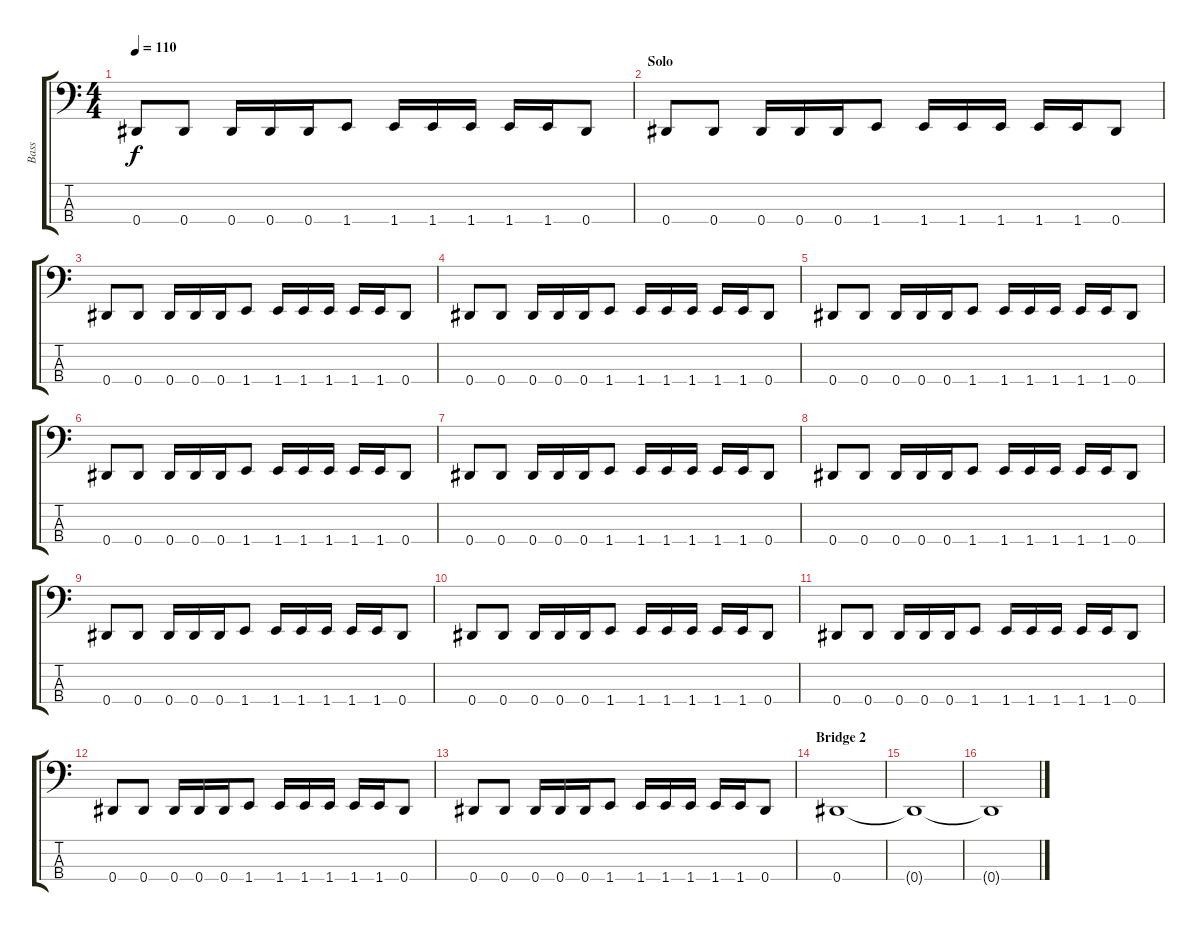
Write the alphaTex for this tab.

\track ("Bass" "Bass") {instrument electricbasspick}
\staff {score tabs}
\tuning (Gb2 Db2 Ab1 Eb1) {hide}
\ts (4 4)
\tempo 110
\clef f4
\ks c
0.4.8{dy f} 0.4.8 0.4.16 0.4.16 0.4.16 1.4.8 1.4.16 1.4.16 1.4.16 1.4.16 1.4.16 0.4.8 |
\section ("" "Solo")
0.4.8 0.4.8 0.4.16 0.4.16 0.4.16 1.4.8 1.4.16 1.4.16 1.4.16 1.4.16 1.4.16 0.4.8 |
0.4.8 0.4.8 0.4.16 0.4.16 0.4.16 1.4.8 1.4.16 1.4.16 1.4.16 1.4.16 1.4.16 0.4.8 |
0.4.8 0.4.8 0.4.16 0.4.16 0.4.16 1.4.8 1.4.16 1.4.16 1.4.16 1.4.16 1.4.16 0.4.8 |
0.4.8 0.4.8 0.4.16 0.4.16 0.4.16 1.4.8 1.4.16 1.4.16 1.4.16 1.4.16 1.4.16 0.4.8 |
0.4.8 0.4.8 0.4.16 0.4.16 0.4.16 1.4.8 1.4.16 1.4.16 1.4.16 1.4.16 1.4.16 0.4.8 |
0.4.8 0.4.8 0.4.16 0.4.16 0.4.16 1.4.8 1.4.16 1.4.16 1.4.16 1.4.16 1.4.16 0.4.8 |
0.4.8 0.4.8 0.4.16 0.4.16 0.4.16 1.4.8 1.4.16 1.4.16 1.4.16 1.4.16 1.4.16 0.4.8 |
0.4.8 0.4.8 0.4.16 0.4.16 0.4.16 1.4.8 1.4.16 1.4.16 1.4.16 1.4.16 1.4.16 0.4.8 |
0.4.8 0.4.8 0.4.16 0.4.16 0.4.16 1.4.8 1.4.16 1.4.16 1.4.16 1.4.16 1.4.16 0.4.8 |
0.4.8 0.4.8 0.4.16 0.4.16 0.4.16 1.4.8 1.4.16 1.4.16 1.4.16 1.4.16 1.4.16 0.4.8 |
0.4.8 0.4.8 0.4.16 0.4.16 0.4.16 1.4.8 1.4.16 1.4.16 1.4.16 1.4.16 1.4.16 0.4.8 |
0.4.8 0.4.8 0.4.16 0.4.16 0.4.16 1.4.8 1.4.16 1.4.16 1.4.16 1.4.16 1.4.16 0.4.8 |
\section ("" "Bridge 2")
0.4.1{volume 0} |
0.4{t}.1 |
0.4{t}.1
